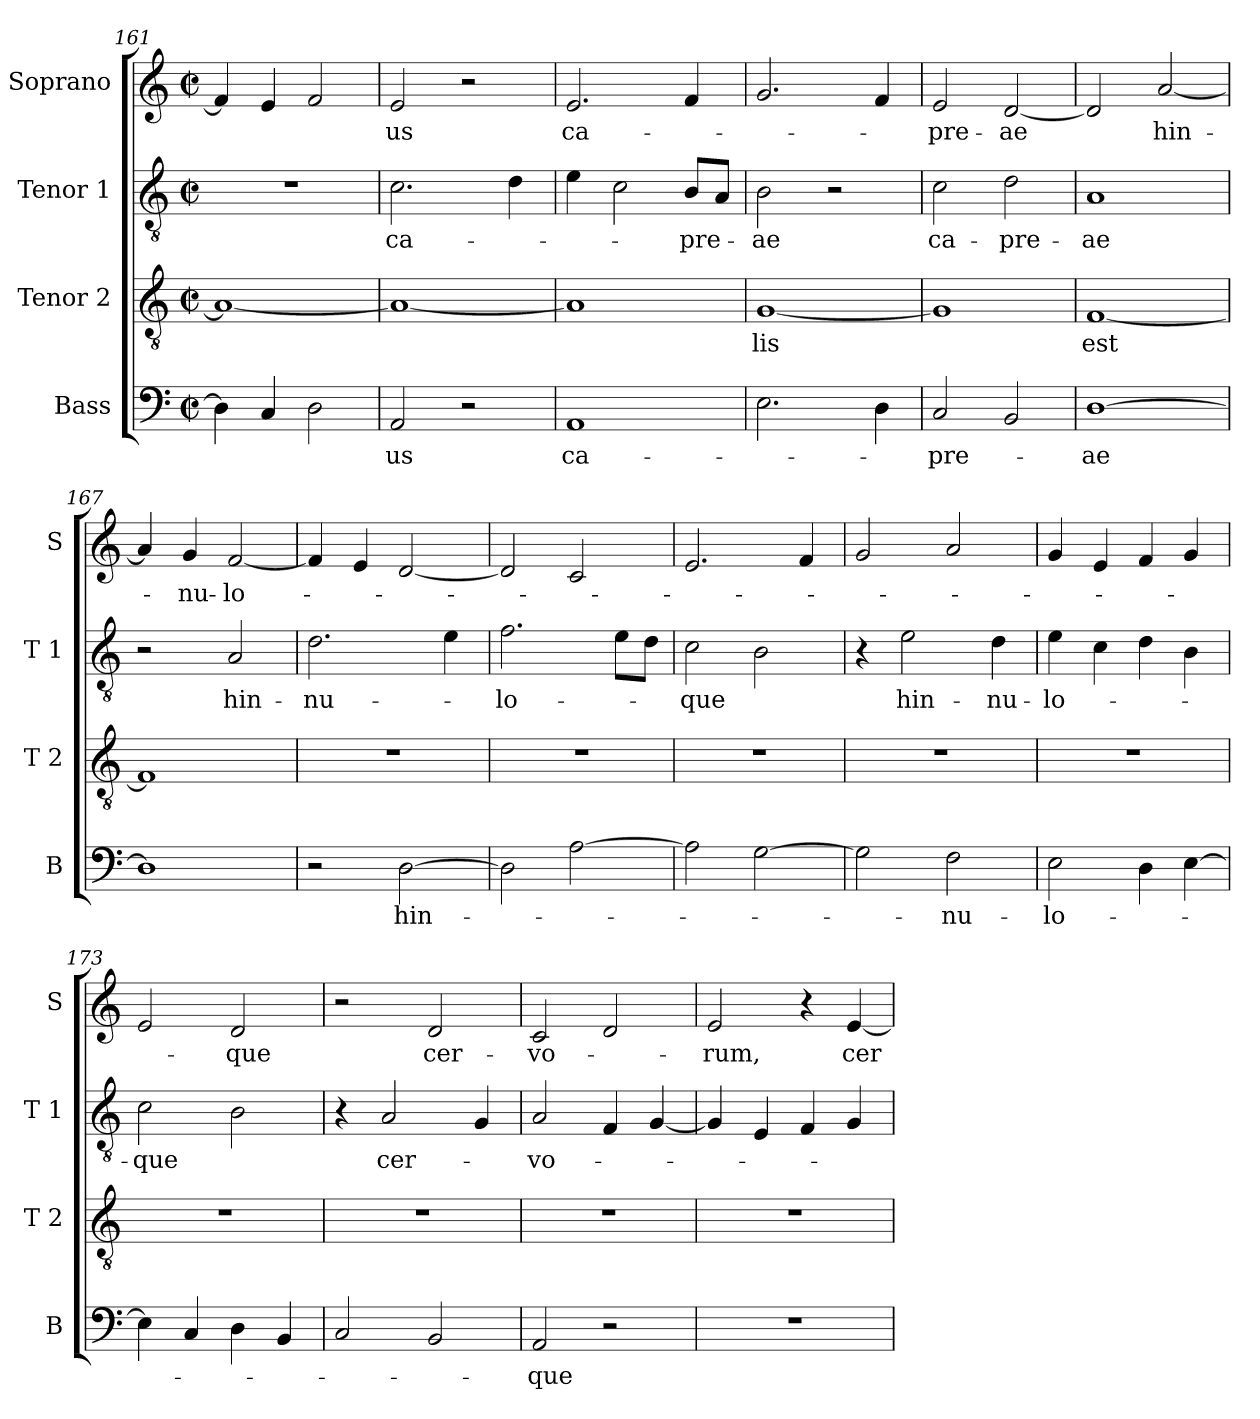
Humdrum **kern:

**kern	**text	**kern	**text	**kern	**text	**kern	**text
*part4	*part4	*part3	*part3	*part2	*part2	*part1	*part1
*staff4	*staff4	*staff3	*staff3	*staff2	*staff2	*staff1	*staff1
*I"Bass	*	*I"Tenor 2	*	*I"Tenor 1	*	*I"Soprano	*
*I'B	*	*I'T 2	*	*I'T 1	*	*I'S	*
*clefF4	*	*clefGv2	*	*clefGv2	*	*clefG2	*
*k[]	*	*k[]	*	*k[]	*	*k[]	*
*C:	*	*C:	*	*C:	*	*C:	*
*M2/2	*	*M2/2	*	*M2/2	*	*M2/2	*
*met(c|)	*	*met(c|)	*	*met(c|)	*	*met(c|)	*
=161	=161	=161	=161	=161	=161	=161	=161
4D\]	.	1A_	.	1r	.	4f/]	.
4C/	.	.	.	.	.	4e/	.
2D\	.	.	.	.	.	2f/	.
=162	=162	=162	=162	=162	=162	=162	=162
!	!LO:LY:b	!	!	!	!LO:LY:b	!	!LO:LY:b
2AA/	-us	1A_	.	2.c\	ca-	2e/	-us
2r	.	.	.	.	.	2r	.
.	.	.	.	4d\	.	.	.
!!LO:LB:g=z
=163	=163	=163	=163	=163	=163	=163	=163
!	!LO:LY:b	!	!	!	!	!	!LO:LY:b
1AA	ca-	1A]	.	4e\	.	2.e/	ca-
.	.	.	.	2c\	.	.	.
!	!	!	!	!	!LO:LY:b	!	!
.	.	.	.	8B/L	-pre-	4f/	.
.	.	.	.	8A/J	.	.	.
=164	=164	=164	=164	=164	=164	=164	=164
!	!	!	!LO:LY:b	!	!LO:LY:b	!	!
2.E\	.	[1G	-lis	2B\	-ae	2.g/	.
.	.	.	.	2r	.	.	.
4D\	.	.	.	.	.	4f/	.
=165	=165	=165	=165	=165	=165	=165	=165
!	!LO:LY:b	!	!	!	!LO:LY:b	!	!LO:LY:b
2C/	-pre-	1G]	.	2c\	ca-	2e/	-pre-
!	!	!	!	!	!LO:LY:b	!	!LO:LY:b
2BB/	.	.	.	2d\	-pre-	[2d/	-ae
=166	=166	=166	=166	=166	=166	=166	=166
!	!LO:LY:b	!	!LO:LY:b	!	!LO:LY:b	!	!
[1D	-ae	[1F	est	1A	-ae	2d/]	.
!	!	!	!	!	!	!	!LO:LY:b
.	.	.	.	.	.	[2a/	hin-
=167	=167	=167	=167	=167	=167	=167	=167
1D]	.	1F]	.	2r	.	4a/]	.
!	!	!	!	!	!	!	!LO:LY:b
.	.	.	.	.	.	4g/	-nu-
!	!	!	!	!	!LO:LY:b	!	!LO:LY:b
.	.	.	.	2A/	hin-	[2f/	-lo-
=168	=168	=168	=168	=168	=168	=168	=168
!	!	!	!	!	!LO:LY:b	!	!
2r	.	1r	.	2.d\	-nu-	4f/]	.
.	.	.	.	.	.	4e/	.
!	!LO:LY:b	!	!	!	!	!	!
[2D\	hin-	.	.	.	.	[2d/	.
.	.	.	.	4e\	.	.	.
=169	=169	=169	=169	=169	=169	=169	=169
!	!	!	!	!	!LO:LY:b	!	!
2D\]	.	1r	.	2.f\	-lo-	2d/]	.
[2A\	.	.	.	.	.	2c/	.
.	.	.	.	8e\L	.	.	.
.	.	.	.	8d\J	.	.	.
!!LO:PB:g=z
=170	=170	=170	=170	=170	=170	=170	=170
!	!	!	!	!	!LO:LY:b	!	!
2A\]	.	1r	.	2c\	-que	2.e/	.
[2G\	.	.	.	2B\	.	.	.
.	.	.	.	.	.	4f/	.
=171	=171	=171	=171	=171	=171	=171	=171
2G\]	.	1r	.	4r	.	2g/	.
!	!	!	!	!	!LO:LY:b	!	!
.	.	.	.	2e\	hin-	.	.
!	!LO:LY:b	!	!	!	!	!	!
2F\	-nu-	.	.	.	.	2a/	.
!	!	!	!	!	!LO:LY:b	!	!
.	.	.	.	4d\	-nu-	.	.
=172	=172	=172	=172	=172	=172	=172	=172
!	!LO:LY:b	!	!	!	!LO:LY:b	!	!
2E\	-lo-	1r	.	4e\	-lo-	4g/	.
.	.	.	.	4c\	.	4e/	.
4D\	.	.	.	4d\	.	4f/	.
[4E\	.	.	.	4B\	.	4g/	.
=173	=173	=173	=173	=173	=173	=173	=173
!	!	!	!	!	!LO:LY:b	!	!
4E\]	.	1r	.	2c\	-que	2e/	.
4C/	.	.	.	.	.	.	.
!	!	!	!	!	!	!	!LO:LY:b
4D\	.	.	.	2B\	.	2d/	-que
4BB/	.	.	.	.	.	.	.
=174	=174	=174	=174	=174	=174	=174	=174
2C/	.	1r	.	4r	.	2r	.
!	!	!	!	!	!LO:LY:b	!	!
.	.	.	.	2A/	cer-	.	.
!	!	!	!	!	!	!	!LO:LY:b
2BB/	.	.	.	.	.	2d/	cer-
.	.	.	.	4G/	.	.	.
=175	=175	=175	=175	=175	=175	=175	=175
!	!LO:LY:b	!	!	!	!LO:LY:b	!	!LO:LY:b
2AA/	-que	1r	.	2A/	-vo-	2c/	-vo-
2r	.	.	.	4F/	.	2d/	.
.	.	.	.	[4G/	.	.	.
=176	=176	=176	=176	=176	=176	=176	=176
!	!	!	!	!	!	!	!LO:LY:b
1r	.	1r	.	4G/]	.	2e/	-rum,
.	.	.	.	4E/	.	.	.
.	.	.	.	4F/	.	4r	.
!	!	!	!	!	!	!	!LO:LY:b
.	.	.	.	4G/	.	[4e/	cer-
=	=	=	=	=	=	=	=
*-	*-	*-	*-	*-	*-	*-	*-
